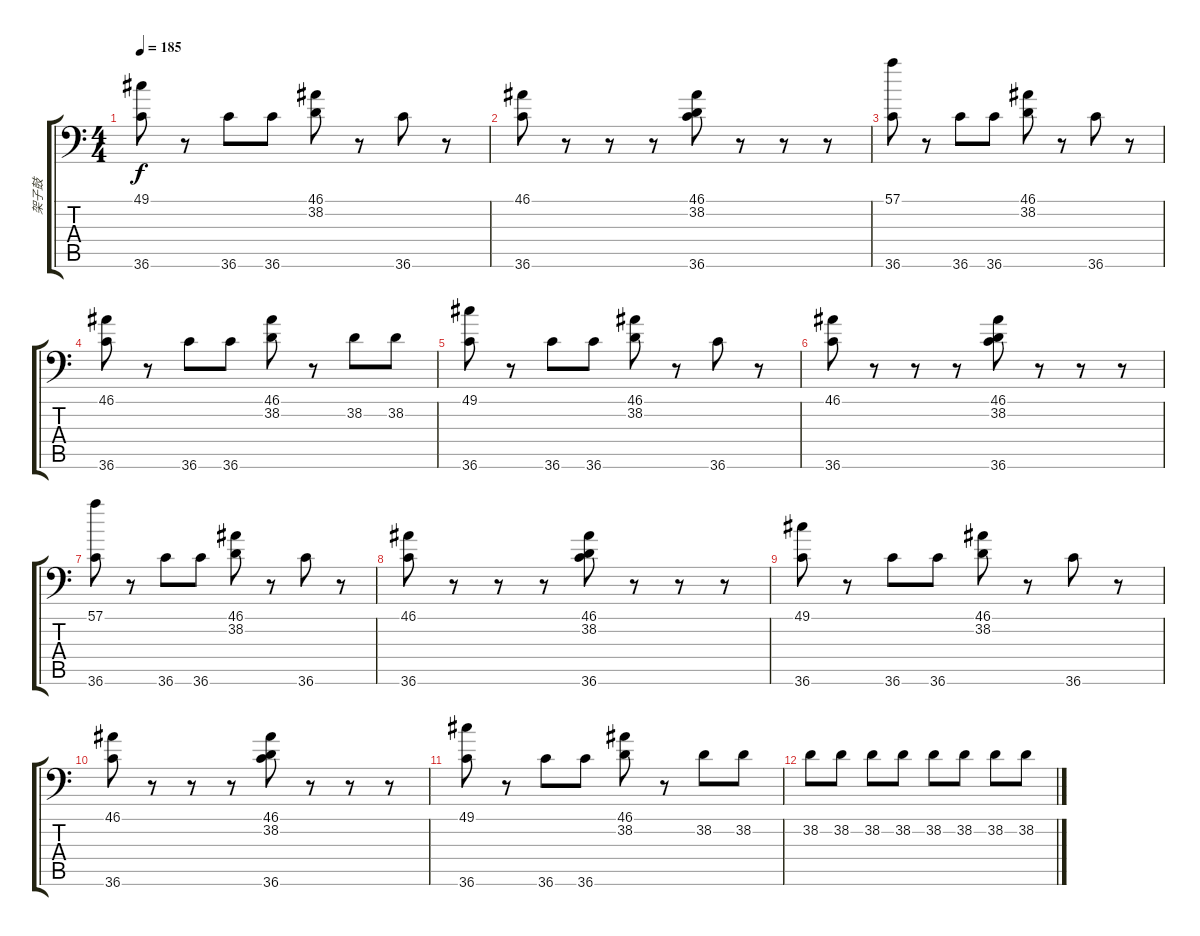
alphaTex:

\track ("架子鼓" "架子鼓") {instrument acousticgrandpiano}
\staff {score tabs}
\tuning (C-1 C-1 C-1 C-1 C-1 C-1) {hide}
\ts (4 4)
\tempo 185
\clef f4
\ks c
(49.1 36.6).8{dy f} r.8 36.6.8 36.6.8 (46.1 38.2).8 r.8 36.6.8 r.8 |
(46.1 36.6).8 r.8 r.8 r.8 (46.1 38.2 36.6).8 r.8 r.8 r.8 |
(57.1 36.6).8 r.8 36.6.8 36.6.8 (46.1 38.2).8 r.8 36.6.8 r.8 |
(46.1 36.6).8 r.8 36.6.8 36.6.8 (46.1 38.2).8 r.8 38.2.8 38.2.8 |
(49.1 36.6).8 r.8 36.6.8 36.6.8 (46.1 38.2).8 r.8 36.6.8 r.8 |
(46.1 36.6).8 r.8 r.8 r.8 (46.1 38.2 36.6).8 r.8 r.8 r.8 |
(57.1 36.6).8 r.8 36.6.8 36.6.8 (46.1 38.2).8 r.8 36.6.8 r.8 |
(46.1 36.6).8 r.8 r.8 r.8 (46.1 38.2 36.6).8 r.8 r.8 r.8 |
(49.1 36.6).8 r.8 36.6.8 36.6.8 (46.1 38.2).8 r.8 36.6.8 r.8 |
(46.1 36.6).8 r.8 r.8 r.8 (46.1 38.2 36.6).8 r.8 r.8 r.8 |
(49.1 36.6).8 r.8 36.6.8 36.6.8 (46.1 38.2).8 r.8 38.2.8 38.2.8 |
38.2.8 38.2.8 38.2.8 38.2.8 38.2.8 38.2.8 38.2.8 38.2.8
